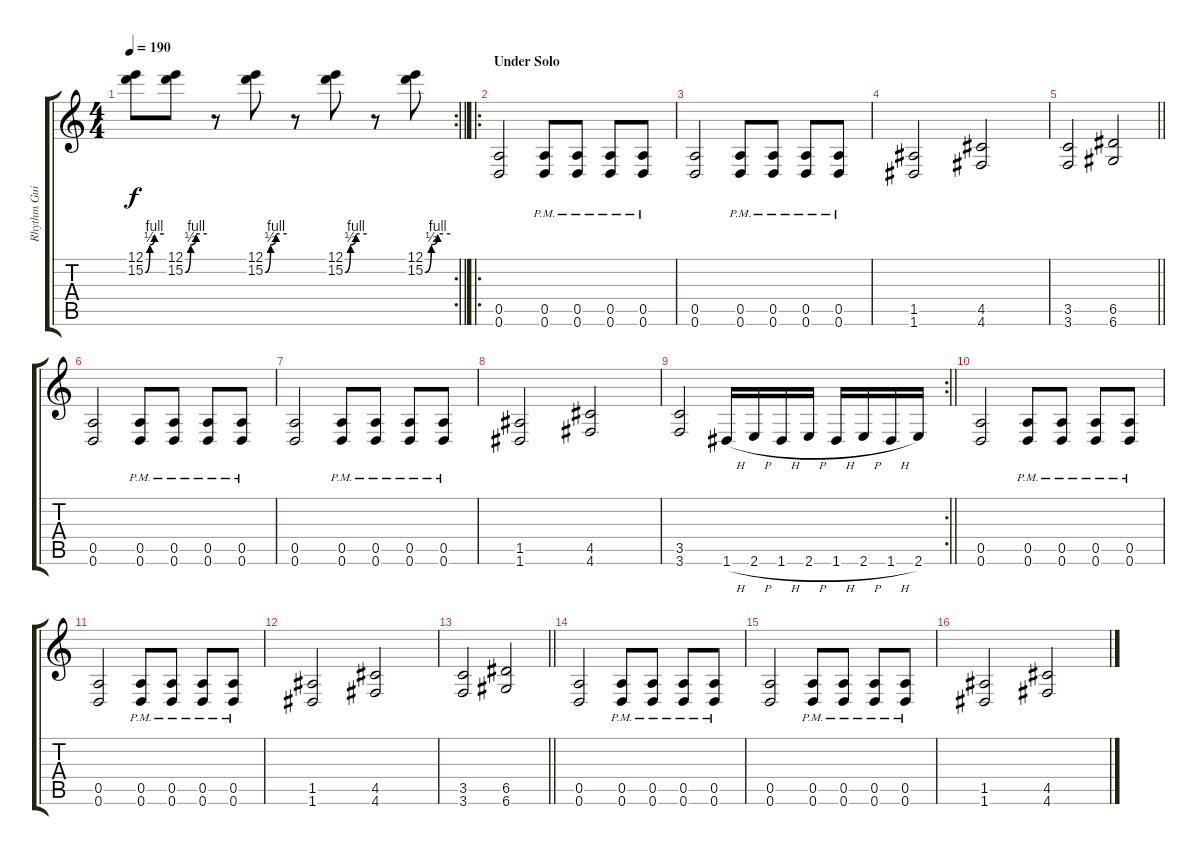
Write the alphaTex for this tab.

\track ("Rhythm Guitar" "Rhythm Gui") {instrument distortionguitar}
\staff {score tabs}
\tuning (E4 B3 G3 D3 A2 D2) {hide}
\rc 2
\ts (4 4)
\tempo 190
\clef g2
\barLineRight lightlight
\ks c
(12.1 15.2{be (custom 0 0 15 2 30 4 60 4)}).8{dy f} (12.1 15.2{be (custom 0 0 15 2 30 4 60 4)}).8 r.8 (12.1 15.2{be (custom 0 0 15 2 30 4 60 4)}).8 r.8 (12.1 15.2{be (custom 0 0 15 2 30 4 60 4)}).8 r.8 (12.1 15.2{be (custom 0 0 15 2 30 4 60 4)}).8 |
\ro
\section ("" "Under Solo")
(0.5 0.6).2 (0.5{pm} 0.6{pm}).8 (0.5{pm} 0.6{pm}).8 (0.5{pm} 0.6{pm}).8 (0.5{pm} 0.6{pm}).8 |
(0.5 0.6).2 (0.5{pm} 0.6{pm}).8 (0.5{pm} 0.6{pm}).8 (0.5{pm} 0.6{pm}).8 (0.5{pm} 0.6{pm}).8 |
(1.5 1.6).2 (4.5 4.6).2 |
\barLineRight lightlight
(3.5 3.6).2 (6.5 6.6).2 |
(0.5 0.6).2 (0.5{pm} 0.6{pm}).8 (0.5{pm} 0.6{pm}).8 (0.5{pm} 0.6{pm}).8 (0.5{pm} 0.6{pm}).8 |
(0.5 0.6).2 (0.5{pm} 0.6{pm}).8 (0.5{pm} 0.6{pm}).8 (0.5{pm} 0.6{pm}).8 (0.5{pm} 0.6{pm}).8 |
(1.5 1.6).2 (4.5 4.6).2 |
\rc 2
\barLineRight lightlight
(3.5 3.6).2 1.6{h}.16 2.6{h}.16 1.6{h}.16 2.6{h}.16 1.6{h}.16 2.6{h}.16 1.6{h}.16 2.6.16 |
(0.5 0.6).2 (0.5{pm} 0.6{pm}).8 (0.5{pm} 0.6{pm}).8 (0.5{pm} 0.6{pm}).8 (0.5{pm} 0.6{pm}).8 |
(0.5 0.6).2 (0.5{pm} 0.6{pm}).8 (0.5{pm} 0.6{pm}).8 (0.5{pm} 0.6{pm}).8 (0.5{pm} 0.6{pm}).8 |
(1.5 1.6).2 (4.5 4.6).2 |
\barLineRight lightlight
(3.5 3.6).2 (6.5 6.6).2 |
(0.5 0.6).2 (0.5{pm} 0.6{pm}).8 (0.5{pm} 0.6{pm}).8 (0.5{pm} 0.6{pm}).8 (0.5{pm} 0.6{pm}).8 |
(0.5 0.6).2 (0.5{pm} 0.6{pm}).8 (0.5{pm} 0.6{pm}).8 (0.5{pm} 0.6{pm}).8 (0.5{pm} 0.6{pm}).8 |
(1.5 1.6).2 (4.5 4.6).2
